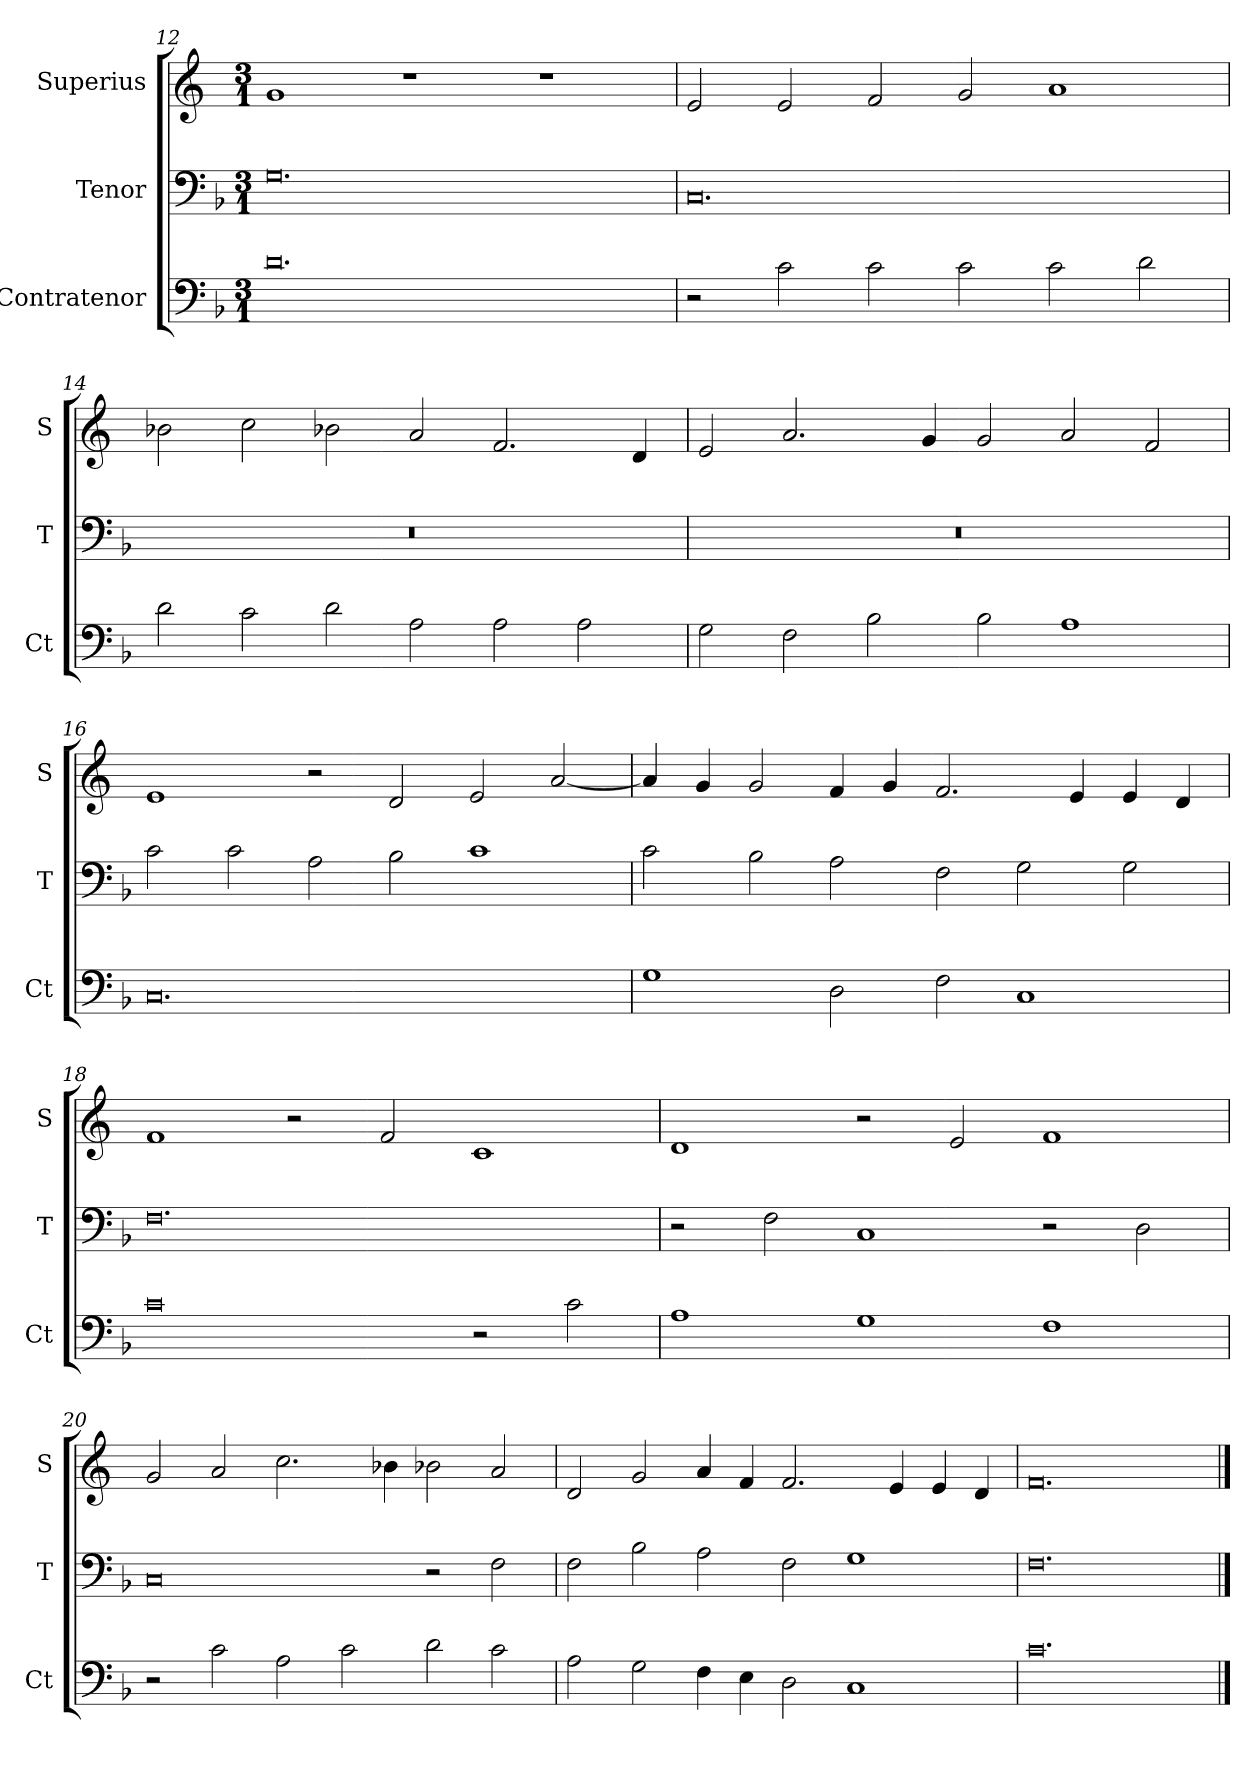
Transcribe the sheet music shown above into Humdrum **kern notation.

**kern	**kern	**kern
*part3	*part2	*part1
*staff3	*staff2	*staff1
*I"Contratenor	*I"Tenor	*I"Superius
*I'Ct	*I'T	*I'S
*clefF4	*clefF4	*clefG2
*k[b-]	*k[b-]	*k[]
*M3/1	*M3/1	*M3/1
=12	=12	=12
0.d	0.G	1g
.	.	1r
.	.	1r
=13	=13	=13
2r	0.C	2e
2c	.	2e
2c	.	2f
2c	.	2g
2c	.	1a
2d	.	.
=14	=14	=14
2d	0.r	2b-X
2c	.	2cc
2d	.	2b-X
2A	.	2a
2A	.	2.f
2A	.	.
.	.	4d
=15	=15	=15
2G	0.r	2e
2F	.	2.a
2B-	.	.
.	.	4g
2B-	.	2g
1A	.	2a
.	.	2f
=16	=16	=16
0.C	2c	1e
.	2c	.
.	2A	2r
.	2B-	2d
.	1c	2e
.	.	[2a
=17	=17	=17
1G	2c	4a]
.	.	4g
.	2B-	2g
2D	2A	4f
.	.	4g
2F	2F	2.f
1C	2G	.
.	.	4e
.	2G	4e
.	.	4d
=18	=18	=18
0c	0.F	1f
.	.	2r
.	.	2f
2r	.	1c
2c	.	.
=19	=19	=19
1A	2r	1d
.	2F	.
1G	1C	2r
.	.	2e
1F	2r	1f
.	2D	.
=20	=20	=20
2r	0C	2g
2c	.	2a
2A	.	2.cc
2c	.	.
.	.	4b-X
2d	2r	2b-X
2c	2F	2a
=21	=21	=21
2A	2F	2d
2G	2B-	2g
4F	2A	4a
4E	.	4f
2D	2F	2.f
1C	1G	.
.	.	4e
.	.	4e
.	.	4d
=22	=22	=22
0.c	0.F	0.f
==	==	==
*-	*-	*-
